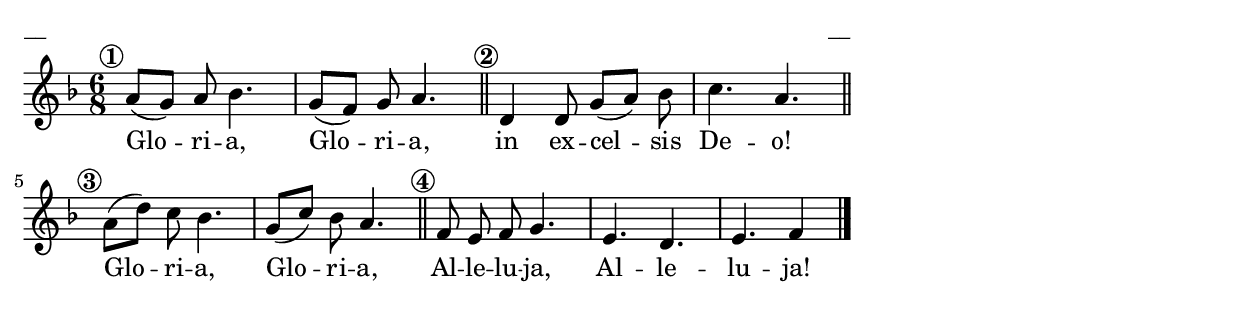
\version "2.13.18"

\paper {
line-width = 14\cm
left-margin = 0.4\cm
between-system-padding = 0.1\cm
between-system-space = 0.1\cm
}

\layout {
indent = #0
ragged-last = ##f
}

%chordsA = \chordmode {}

voiceA = \relative c'' {
\clef "treble"
\key f \major
%\override Score.RehearsalMark #'break-align-symbols = #'(time-signature)
\time 6/8


a8([^\markup {\translate #'(-2 . 0) \circle \bold 1 }
  g]) a bes4. | g8 ([f]) g a4. \bar"||"
d,4^\markup {\translate #'(-2 . 0) \circle \bold 2 } 
  d8 g ([a]) bes | c4. a \bar"||"
a8([^\markup {\translate #'(-2 . 0) \circle \bold 3 }
  d]) c bes4. | g8 ([c]) bes a4. \bar"||"
f8^\markup {\translate #'(-2 . 0) \circle \bold 4 }
  e f g4. | e d e f4 \bar"|."
}

lyricA = \lyricmode {
Glo -- ri -- a, Glo -- ri -- a, in ex -- cel -- sis De -- o!
Glo -- ri -- a, Glo -- ri -- a, Al -- le -- lu -- ja, Al -- le -- lu -- ja!
}


fullScore = <<
%\new ChordNames { \chordsA }
\new Staff {
<<
\new Voice = "voiceA" { \oneVoice \autoBeamOff \voiceA }
\lyricsto "voiceA" \new Lyrics \lyricA
>>
}
>>


\score {
\fullScore
\header { piece = "__" opus = "__" }
}
\markup { \with-color #(x11-color 'white) \sans \smaller "aaa" }
\score {
\unfoldRepeats
\fullScore
\midi {
\context { \Staff \remove "Staff_performer" }
\context { \Voice \consists "Staff_performer" }
}
}


